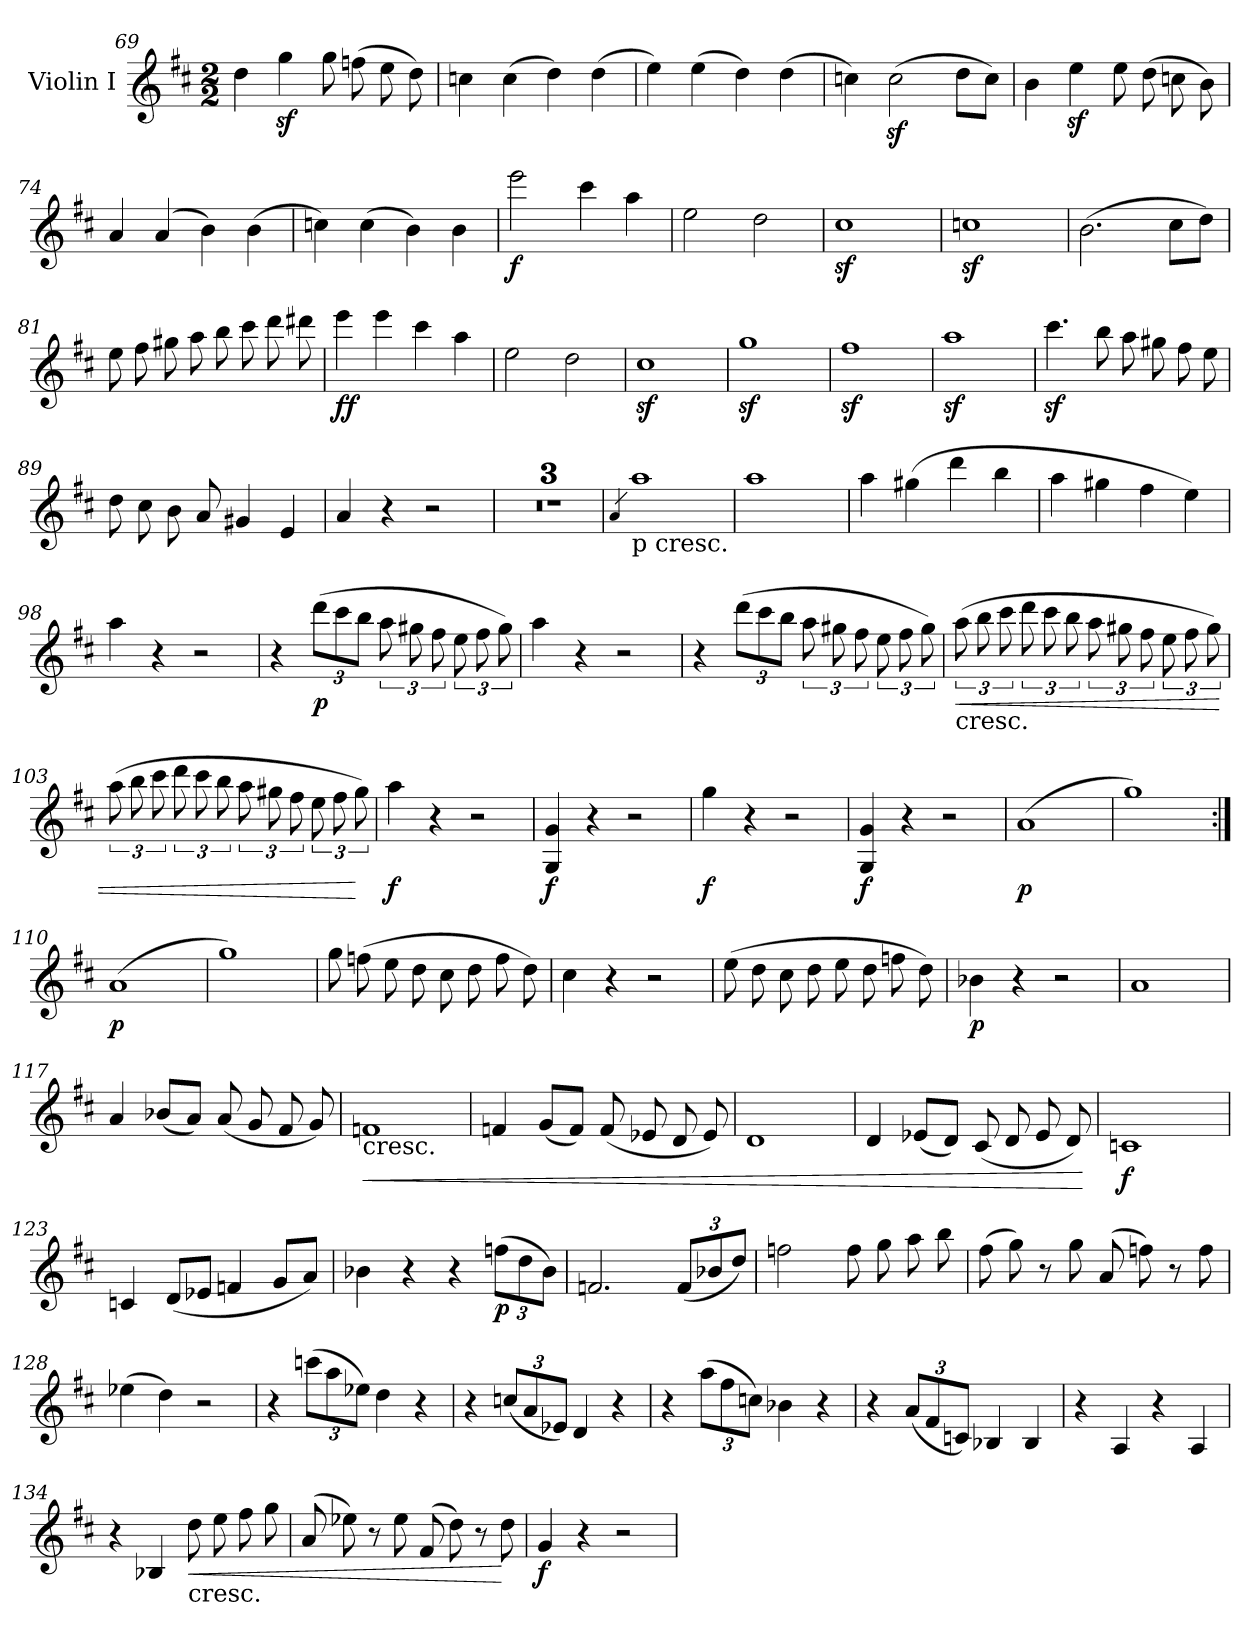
**kern	**dynam
*part1	*part1
*staff1	*staff1
*I"Violin I	*
!!LO:LB:g=z
*clefG2	*
*k[f#c#]	*
*D:	*
*M2/2	*
=69	=69
4dd\	.
4ggz<\	.
8gg\	.
(>8ffn\	.
8ee\	.
8dd\)	.
=70	=70
4ccn\	.
(>4cc\	.
4dd\)	.
(>4dd\	.
=71	=71
4ee\)	.
(>4ee\	.
4dd\)	.
(>4dd\	.
=72	=72
4ccn\)	.
(>2ccz<\	.
8dd\L	.
8cc\J)	.
=73	=73
4b\	.
4eez<\	.
8ee\	.
(>8dd\	.
8ccn\	.
8b\)	.
=74	=74
4a/	.
(>4a/	.
4b\)	.
(>4b\	.
=75	=75
4ccn\)	.
(>4cc\	.
4b\)	.
4b\	.
=76	=76
!	!LO:DY:b
2eee\	f
4ccc#\	.
4aa\	.
=77	=77
2ee\	.
2dd\	.
!!LO:LB:g=z
=78	=78
1cc#z<	.
=79	=79
1ccnz<	.
=80	=80
(>2.b\	.
8cc#\L	.
8dd\J)	.
=81	=81
8ee\	.
8ff#\	.
8gg#X\	.
8aa\	.
8bb\	.
8ccc#\	.
8ddd\	.
8ddd#X\	.
=82	=82
!	!LO:DY:b
4eee\	ff
4eee\	.
4ccc#\	.
4aa\	.
=83	=83
2ee\	.
2dd\	.
=84	=84
1cc#z<	.
=85	=85
1ggz<	.
=86	=86
1ff#z<	.
=87	=87
1aaz<	.
!!LO:LB:g=z
=88	=88
4.ccc#z<\	.
8bb\	.
8aa\	.
8gg#X\	.
8ff#\	.
8ee\	.
=89	=89
8dd\	.
8cc#\	.
8b\	.
8a/	.
4g#X/	.
4e/	.
=90	=90
4a/	.
4r	.
2r	.
=91	=91
1r	.
=92	=92
1r	.
=93	=93
1r	.
=94	=94
4qa/	.
!LO:TX:b:t=p cresc.	!
1aa	.
=95	=95
1aa	.
=96	=96
4aa\	.
(>4gg#X\	.
4ddd\	.
4bb\	.
=97	=97
4aa\	.
4gg#X\	.
4ff#\	.
4ee\)	.
!!LO:LB:g=z
=98	=98
4aa\	.
4r	.
2r	.
=99	=99
4r	.
*Xbrackettup	*
!	!LO:DY:b
(>12ddd\L	p
12ccc#\	.
12bb\J	.
*brackettup	*
12aa\	.
12gg#X\	.
12ff#\	.
12ee\	.
12ff#\	.
12gg#\)	.
=100	=100
4aa\	.
4r	.
2r	.
=101	=101
4r	.
*Xbrackettup	*
(>12ddd\L	.
12ccc#\	.
12bb\J	.
*brackettup	*
12aa\	.
12gg#X\	.
12ff#\	.
12ee\	.
12ff#\	.
12gg#\)	.
!!LO:LB:g=z
=102	=102
!LO:TX:b:t=cresc.	!
!	!LO:HP:b
(>12aa\	<
12bb\	.
12ccc#\	.
12ddd\	.
12ccc#\	.
12bb\	.
12aa\	.
12gg#X\	.
12ff#\	.
12ee\	.
12ff#\	.
12gg#\)	.
=103	=103
(>12aa\	.
12bb\	.
12ccc#\	.
12ddd\	.
12ccc#\	.
12bb\	.
12aa\	.
12gg#X\	.
12ff#\	.
12ee\	.
12ff#\	.
12gg#\)	[
=104	=104
!	!LO:DY:b
4aa\	f
4r	.
2r	.
=105	=105
!	!LO:DY:b
4G/ 4g/	f
4r	.
2r	.
=106	=106
!	!LO:DY:b
4gg\	f
4r	.
2r	.
=107	=107
!	!LO:DY:b
4G/ 4g/	f
4r	.
2r	.
!!LO:LB:g=z
=108	=108
!	!LO:DY:b
(<1a	p
=109	=109
1gg)	.
=110:|!	=110:|!
!	!LO:DY:b
(<1a	p
=111	=111
1gg)	.
=112	=112
8gg\	.
(>8ffn\	.
8ee\	.
8dd\	.
8cc#\	.
8dd\	.
8ff\	.
8dd\)	.
=113	=113
4cc#\	.
4r	.
2r	.
=114	=114
(>8ee\	.
8dd\	.
8cc#\	.
8dd\	.
8ee\	.
8dd\	.
8ffn\	.
8dd\)	.
=115	=115
!	!LO:DY:b
4b-X\	p
4r	.
2r	.
=116	=116
1a	.
!!LO:LB:g=z
=117	=117
4a/	.
(<8b-X/L	.
8a/J)	.
(<8a/	.
8g/	.
8f#/	.
8g/)	.
=118	=118
!LO:TX:b:t=cresc.	!
!	!LO:HP:b
1fn	<
=119	=119
4fn/	.
(<8g/L	.
8f/J)	.
(<8f/	.
8e-X/	.
8d/	.
8e-/)	.
=120	=120
1d	.
=121	=121
4d/	.
(<8e-X/L	.
8d/J)	.
(<8c#/	.
8d/	.
8e-/	.
8d/)	.
.	[
=122	=122
!	!LO:DY:b
1cn	f
=123	=123
4cn/	.
(<8d/L	.
8e-X/J	.
4fn/	.
8g/L	.
8a/J)	.
!!LO:LB:g=z
=124	=124
4b-X\	.
4r	.
4r	.
*Xbrackettup	*
!	!LO:DY:b
(>12ffn\L	p
12dd\	.
12b-\J)	.
=125	=125
2.fn/	.
(<12f/L	.
12b-X/	.
12dd/J)	.
=126	=126
2ffn\	.
8ff\	.
8gg\	.
8aa\	.
8bb\	.
=127	=127
(>8ff#\	.
8gg\)	.
8r	.
8gg\	.
(>8a/	.
8ffn\)	.
8r	.
8ff\	.
=128	=128
(>4ee-X\	.
4dd\)	.
2r	.
=129	=129
4r	.
(>12cccn\L	.
12aa\	.
12ee-X\J)	.
4dd\	.
4r	.
!!LO:LB:g=z
=130	=130
4r	.
(<12ccn/L	.
12a/	.
12e-X/J)	.
4d/	.
4r	.
=131	=131
4r	.
(>12aa\L	.
12ff#\	.
12ccn\J)	.
4b-X\	.
4r	.
=132	=132
4r	.
(<12a/L	.
12f#/	.
12cn/J)	.
4B-X/	.
4B-/	.
=133	=133
4r	.
4A/	.
4r	.
4A/	.
=134	=134
4r	.
4B-X/	.
!LO:TX:b:t=cresc.	!
!	!LO:HP:b
8dd\	<
8ee\	.
8ff#\	.
8gg\	.
=135	=135
(>8a/	.
8ee-X\)	.
8r	.
8ee-\	.
(>8f#/	.
8dd\)	.
8r	.
8dd\	[
!!LO:LB:g=z
=136	=136
!	!LO:DY:b
4g/	f
4r	.
2r	.
=	=
*-	*-
